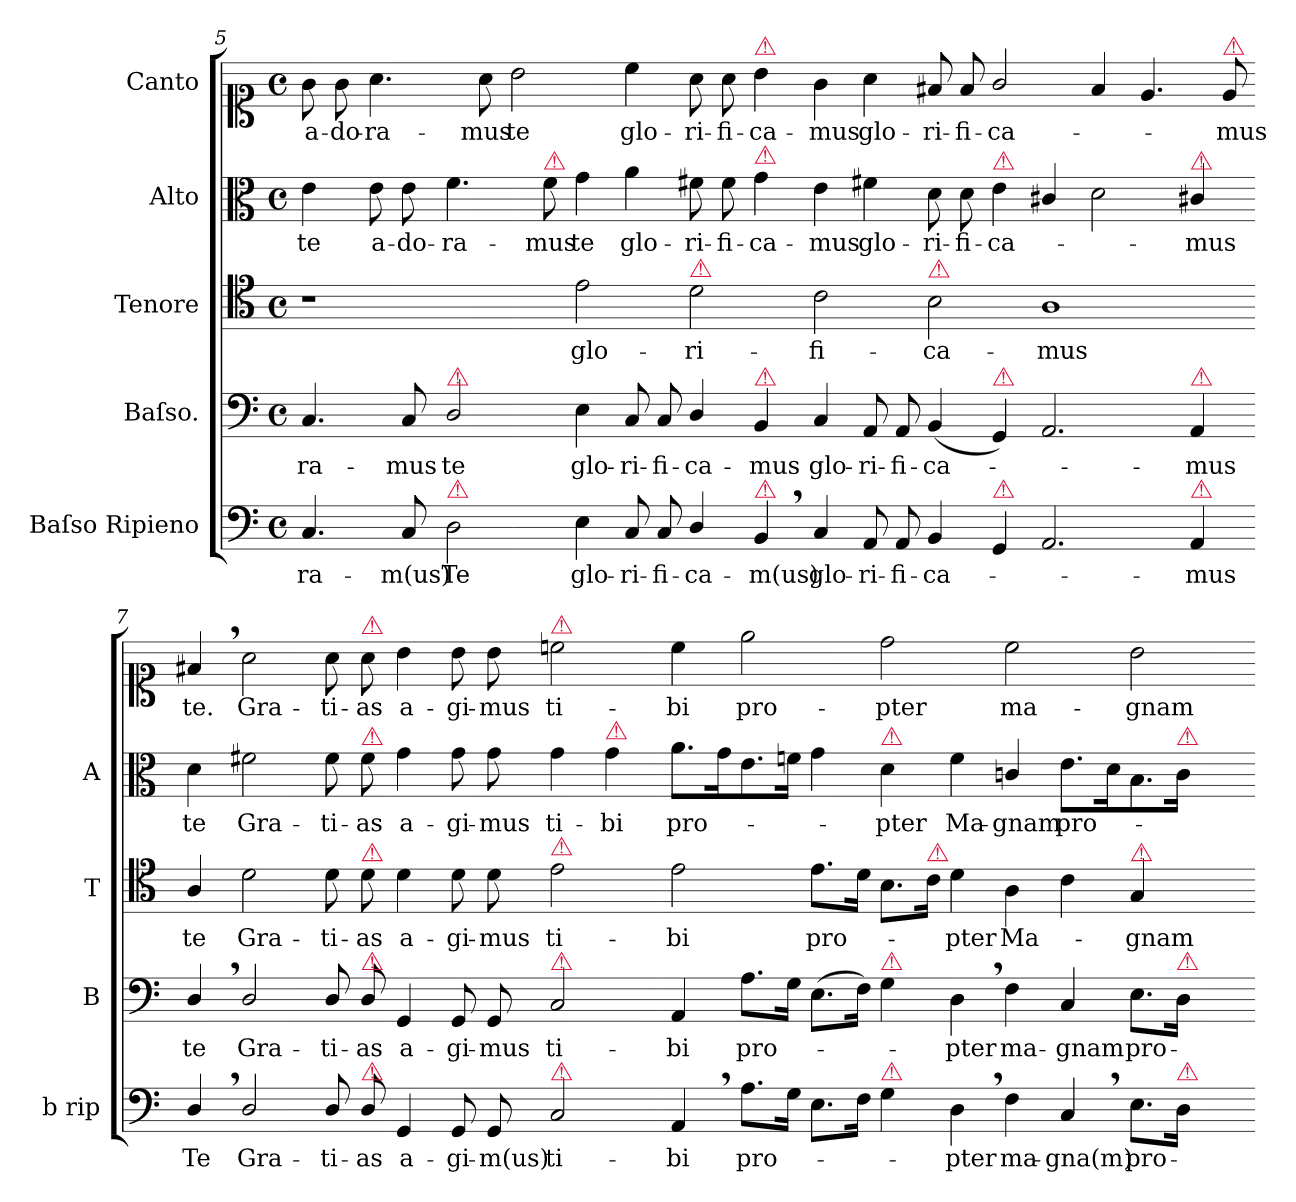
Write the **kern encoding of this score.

**kern	**text	**kern	**text	**kern	**text	**kern	**text	**kern	**text
*part5	*part5	*part4	*part4	*part3	*part3	*part2	*part2	*part1	*part1
*staff5	*staff5	*staff4	*staff4	*staff3	*staff3	*staff2	*staff2	*staff1	*staff1
*I"Baſso Ripieno	*	*I"Baſso.	*	*I"Tenore	*	*I"Alto	*	*I"Canto	*
*I'b rip	*	*I'B	*	*I'T	*	*I'A	*	*	*
*clefF4	*	*clefF4	*	*clefC4	*	*clefC3	*	*clefC1	*
*k[]	*	*k[]	*	*k[]	*	*k[]	*	*k[]	*
*C:	*	*C:	*	*C:	*	*C:	*	*C:	*
*M2/1	*	*M2/1	*	*M2/1	*	*M2/1	*	*M2/1	*
*met(c)	*	*met(c)	*	*met(c)	*	*met(c)	*	*met(c)	*
=5	=5	=5	=5	=5	=5	=5	=5	=5	=5
4.C/	-ra-	4.C/	-ra-	1r	.	4e\	te	8g\	a-
.	.	.	.	.	.	.	.	8g\	-do-
.	.	.	.	.	.	8e\	a-	4.a\	-ra-
8C/	-m(us)	8C/	-mus	.	.	8e\	-do-	.	.
!	!	!LO:TX:a:color=crimson:t=⚠	!	!	!	!	!	!	!
!LO:TX:a:color=crimson:t=⚠	!	!	!	!	!	!	!	!	!
2D\	Te	2D/	te	.	.	4.f\	-ra-	.	.
.	.	.	.	.	.	.	.	8a\	-mus
.	.	.	.	.	.	.	.	2b\	te
!	!	!	!	!	!	!LO:TX:a:color=crimson:t=⚠	!	!	!
.	.	.	.	.	.	8f\	-mus	.	.
4E\	glo-	4E\	glo-	2e\	glo-	4g\	te	.	.
8C/	-ri-	8C/	-ri-	.	.	4a\	glo-	4cc\	glo-
8C/	-fi-	8C/	-fi-	.	.	.	.	.	.
!	!	!	!	!LO:TX:a:color=crimson:t=⚠	!	!	!	!	!
4D/	-ca-	4D/	-ca-	2d\	-ri-	8f#X\	-ri-	8a\	-ri-
.	.	.	.	.	.	8f#\	-fi-	8a\	-fi-
!	!	!	!	!	!	!	!	!LO:TX:a:color=crimson:t=⚠	!
!	!	!	!	!	!	!LO:TX:a:color=crimson:t=⚠	!	!	!
!	!	!LO:TX:a:color=crimson:t=⚠	!	!	!	!	!	!	!
!LO:TX:a:color=crimson:t=⚠	!	!	!	!	!	!	!	!	!
4BB,</	-m(us)	4BB/	-mus	.	.	4g\	-ca-	4b\	-ca-
=6-	=6-	=6-	=6-	=6-	=6-	=6-	=6-	=6-	=6-
!	!LO:LY:i	!	!	!	!	!	!	!	!
4C/	glo-	4C/	glo-	2c\	-fi-	4e\	-mus	4g\	-mus
!	!LO:LY:i	!	!	!	!	!	!	!	!
8AA/	-ri-	8AA/	-ri-	.	.	4f#X\	glo-	4a\	glo-
!	!LO:LY:i	!	!	!	!	!	!	!	!
8AA/	-fi-	8AA/	-fi-	.	.	.	.	.	.
!	!	!	!	!LO:TX:a:color=crimson:t=⚠	!	!	!	!	!
!	!LO:LY:i	!	!	!	!	!	!	!	!
4BB/	-ca-	(4BB/	-ca-	2B\	-ca-	8d\	-ri-	8f#X/	-ri-
.	.	.	.	.	.	8d\	-fi-	8f#/	-fi-
!	!	!	!	!	!	!LO:TX:a:color=crimson:t=⚠	!	!	!
!	!	!LO:TX:a:color=crimson:t=⚠	!	!	!	!	!	!	!
!LO:TX:a:color=crimson:t=⚠	!	!	!	!	!	!	!	!	!
4GG/	.	4GG/)	.	.	.	4e\	-ca-	2g/	-ca-
2.AA/	.	2.AA/	.	1A\	-mus	4c#X/	.	.	.
.	.	.	.	.	.	2d\	.	4f#/	.
.	.	.	.	.	.	.	.	4.e/	.
!	!	!	!	!	!	!LO:TX:a:color=crimson:t=⚠	!	!	!
!	!	!LO:TX:a:color=crimson:t=⚠	!	!	!	!	!	!	!
!LO:TX:a:color=crimson:t=⚠	!	!	!	!	!	!	!	!	!
!	!LO:LY:i	!	!	!	!	!	!	!	!
4AA/	-mus	4AA/	-mus	.	.	4c#X/	-mus	.	.
!	!	!	!	!	!	!	!	!LO:TX:a:color=crimson:t=⚠	!
.	.	.	.	.	.	.	.	8e/	-mus
=7-	=7-	=7-	=7-	=7-	=7-	=7-	=7-	=7-	=7-
4D,/	Te	4D,/	te	4A/	te	4d\	te	4f#X,/	te.
2D/	Gra-	2D/	Gra-	2d\	Gra-	2f#X\	Gra-	2a\	Gra-
8D/	-ti-	8D/	-ti-	8d\	-ti-	8f#\	-ti-	8a\	-ti-
!	!	!	!	!	!	!	!	!LO:TX:a:color=crimson:t=⚠	!
!	!	!	!	!	!	!LO:TX:a:color=crimson:t=⚠	!	!	!
!	!	!	!	!LO:TX:a:color=crimson:t=⚠	!	!	!	!	!
!	!	!LO:TX:a:color=crimson:t=⚠	!	!	!	!	!	!	!
!LO:TX:a:color=crimson:t=⚠	!	!	!	!	!	!	!	!	!
8D/	-as	8D/	-as	8d\	-as	8f#\	-as	8a\	-as
4GG/	a-	4GG/	a-	4d\	a-	4g\	a-	4b\	a-
8GG/	-gi-	8GG/	-gi-	8d\	-gi-	8g\	-gi-	8b\	-gi-
8GG/	-m(us)	8GG/	-mus	8d\	-mus	8g\	-mus	8b\	-mus
!	!	!	!	!	!	!	!	!LO:TX:a:color=crimson:t=⚠	!
!	!	!	!	!LO:TX:a:color=crimson:t=⚠	!	!	!	!	!
!	!	!LO:TX:a:color=crimson:t=⚠	!	!	!	!	!	!	!
!LO:TX:a:color=crimson:t=⚠	!	!	!	!	!	!	!	!	!
2C/	ti-	2C/	ti-	2e\	ti-	4g\	ti-	2ccn\	ti-
!	!	!	!	!	!	!LO:TX:a:color=crimson:t=⚠	!	!	!
.	.	.	.	.	.	4g\	-bi	.	.
=8-	=8-	=8-	=8-	=8-	=8-	=8-	=8-	=8-	=8-
4AA,</	-bi	4AA/	-bi	2e\	-bi	8.a\L	pro-	4cc\	-bi
.	.	.	.	.	.	16g\K	.	.	.
8.A\L	pro-	8.A\L	pro-	.	.	8.e\	.	2ee\	pro-
16G\Jk	.	16G\Jk	.	.	.	16fn\Jk	.	.	.
8.E\L	.	(8.E\L	.	8.e\L	pro-	4g\	.	.	.
16F\Jk	.	16F\Jk)	.	16d\Jk	.	.	.	.	.
!	!	!	!	!	!	!LO:TX:a:color=crimson:t=⚠	!	!	!
!	!	!LO:TX:a:color=crimson:t=⚠	!	!	!	!	!	!	!
!LO:TX:a:color=crimson:t=⚠	!	!	!	!	!	!	!	!	!
4G\	.	4G\	.	8.B\L	.	4d\	-pter	2dd\	-pter
!	!	!	!	!LO:TX:a:color=crimson:t=⚠	!	!	!	!	!
.	.	.	.	16c\Jk	.	.	.	.	.
4D,<\	-pter	4D,<\	-pter	4d\	-pter	4f\	Ma-	.	.
4F\	ma-	4F\	ma-	4A\	Ma-	4cn/	-gnam	2cc\	ma-
4C,</	-gna(m)	4C/	-gnam	4c\	.	8.e\L	pro-	.	.
.	.	.	.	.	.	16d\K	.	.	.
!	!	!	!	!LO:TX:a:color=crimson:t=⚠	!	!	!	!	!
8.E\L	pro-	8.E\L	pro-	4G/	-gnam	8.B\	.	2b\	-gnam
!	!	!	!	!	!	!LO:TX:a:color=crimson:t=⚠	!	!	!
!	!	!LO:TX:a:color=crimson:t=⚠	!	!	!	!	!	!	!
!LO:TX:a:color=crimson:t=⚠	!	!	!	!	!	!	!	!	!
16D\Jk	.	16D\Jk	.	.	.	16c\Jk	.	.	.
4ryy	.	4ryy	.	4ryy	.	4ryy	.	.	.
=-	=-	=-	=-	=-	=-	=-	=-	=-	=-
*-	*-	*-	*-	*-	*-	*-	*-	*-	*-
